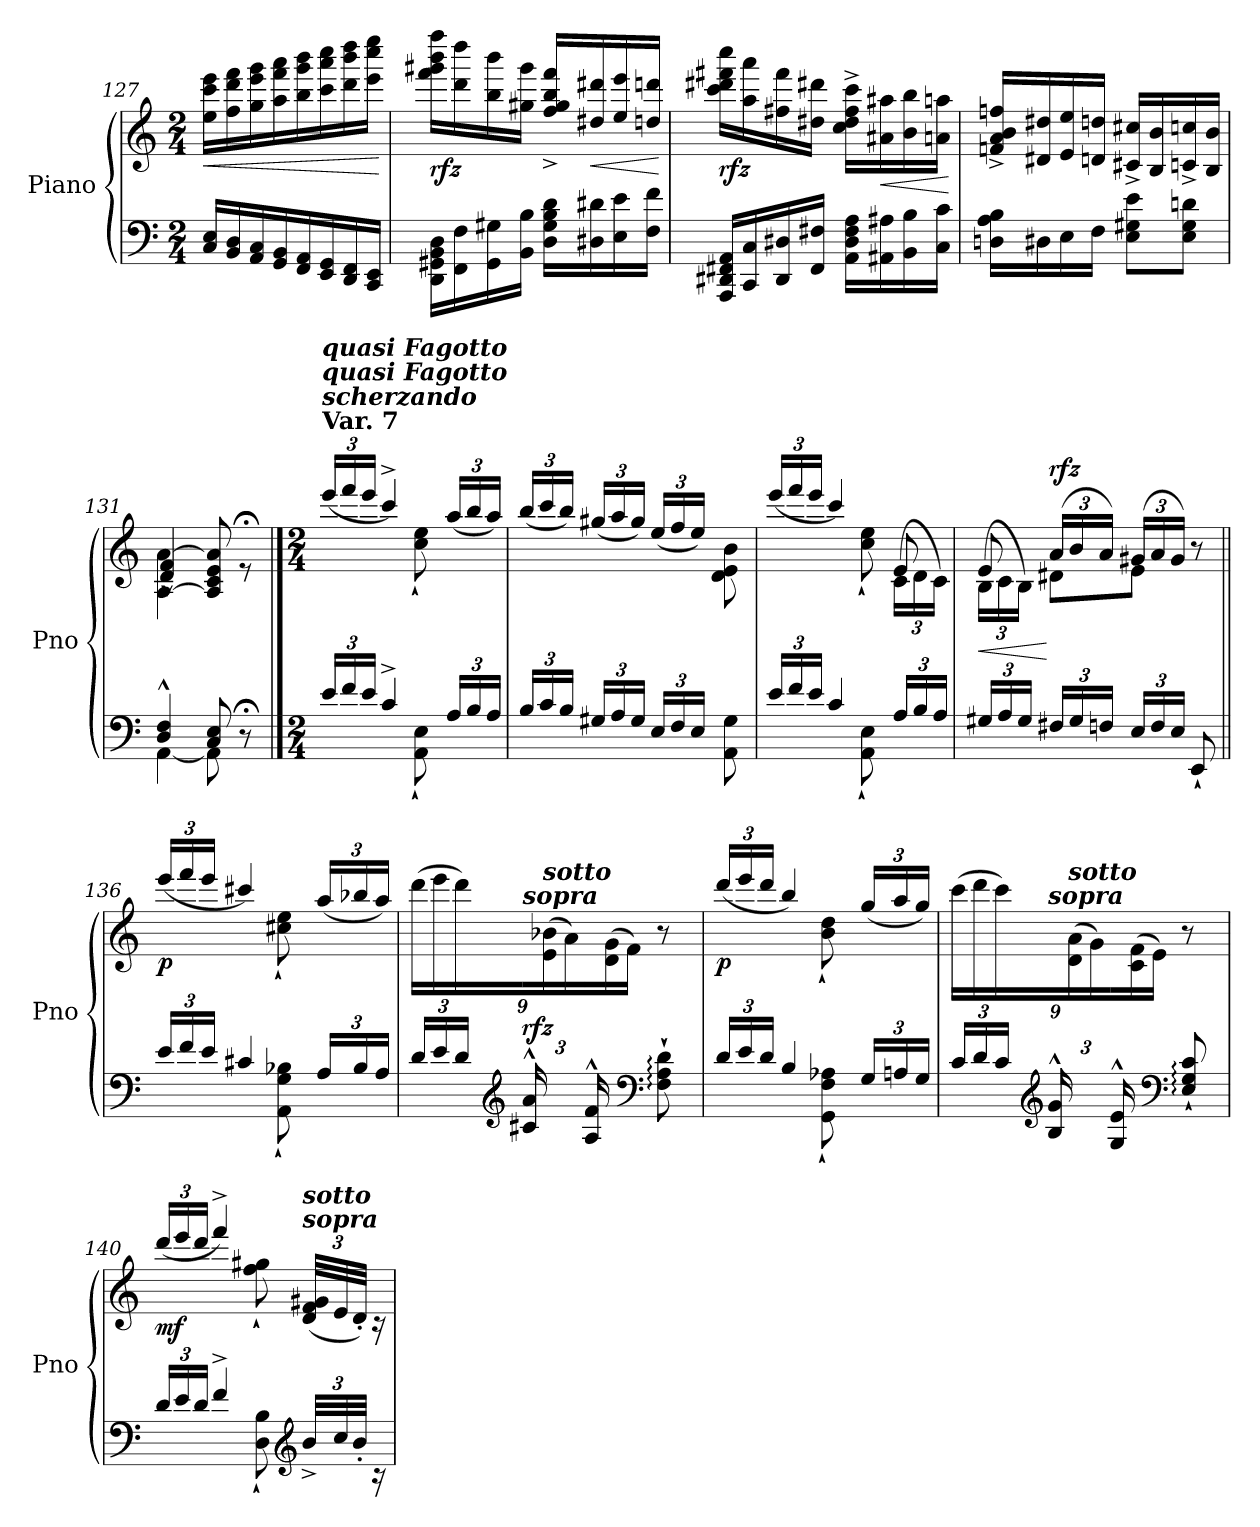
**kern	**kern	**dynam
*part1	*part1	*part1
*staff2	*staff1	*staff1/2
*I"Piano	*	*
*I'Pno	*	*
*clefF4	*clefG2	*
*k[]	*k[]	*
*M2/4	*M2/4	*
=127	=127	=127
!	!	!LO:HP:b
16C/ 16E/LL	16ee\ 16ccc\ 16eee\LL	<
16BB/ 16D/	16ff\ 16ddd\ 16fff\	.
16AA/ 16C/	16gg\ 16eee\ 16ggg\	.
16GG/ 16BB/	16aa\ 16fff\ 16aaa\	.
16FF/ 16AA/	16bb\ 16ggg\ 16bbb\	.
16EE/ 16GG/	16ccc\ 16aaa\ 16cccc\	.
16DD/ 16FF/	16ddd\ 16bbb\ 16dddd\	.
16CC/ 16EE/JJ	16eee\ 16cccc\ 16eeee\JJ	.
.	.	[
!!LO:LB:g=z
=128	=128	=128
!	!	!LO:DY:b
16DD\ 16GG#X\ 16BB\ 16D\LL	16fff\ 16ggg#X\ 16bbb\ 16ffff\LL	rfz
16FF\ 16F\	16ddd\ 16dddd\	.
16GG#\ 16G#X\	16bb\ 16bbb\	.
16BB\ 16B\JJ	16gg#X\ 16ggg#\JJ	.
16D\ 16G#\ 16B\ 16d\LL	16ff/^ 16gg#/^ 16bb/^ 16fff/^LL	.
!	!	!LO:HP:b
16D#X\ 16d#X\	16dd#X/ 16ddd#X/	<
16E\ 16e\	16ee/ 16eee/	.
16F\ 16f\JJ	16ddn/ 16dddn/JJ	.
.	.	[
=129	=129	=129
!	!	!LO:DY:b
16AAA/ 16DD#X/ 16FF#X/ 16AA/LL	16ccc\ 16ddd#X\ 16fff#X\ 16cccc\LL	rfz
16CC/ 16C/	16aa\ 16aaa\	.
16DD#/ 16D#X/	16ff#X\ 16fff#\	.
16FF#/ 16F#X/JJ	16dd#X\ 16ddd#X\JJ	.
16AA\ 16D#\ 16F#\ 16A\LL	16cc\^ 16dd#\^ 16ff#\^ 16ccc\^LL	.
!	!	!LO:HP:b
16AA#X\ 16A#X\	16a#X\ 16aa#X\	<
16BB\ 16B\	16b\ 16bb\	.
16C\ 16c\JJ	16an\ 16aan\JJ	.
.	.	[
=130	=130	=130
16Dn\ 16A\ 16B\LL	16fn/^ 16a/^ 16b/^ 16ffn/^LL	.
16D#X\	16d#X/ 16dd#X/	.
16E\	16e/ 16ee/	.
16F\JJ	16dn/ 16ddn/JJ	.
8E\ 8G#X\ 8e\L	16c#X/^ 16cc#X/^LL	.
.	16B/ 16b/	.
8E\ 8G#\ 8dn\J	16cn/^ 16ccn/^	.
.	16B/ 16b/JJ	.
=131	=131	=131
*^	*^	*
4D/^^ 4F/^^	[4AA\	[4A\ [4a\	4d/^^ 4f/^^	.
8C/ 8E/	8AA\]	8A/] 8c/ 8e/ 8a/]	4ryy	.
8r;<	8r;<yy	8r;<e	.	.
!!LO:LB:g=z	!!
==132	==132	==132	==132	==132
*M2/4	*	*M2/4	*	*
*Xbrackettup	*	*Xbrackettup	*	*
!	!	!LO:TX:a:B:t=Var. 7	!	!
!	!	!LO:TX:a:Bi:t=scherzando	!	!
!	!	!LO:TX:a:Bi:t=quasi Fagotto	!	!
!	!	!LO:TX:a:Bi:t=quasi Fagotto	!	!
24e/LL	8ryy	(>24eee/LL	8ryy	.
24f/	.	24fff/	.	.
24e/JJ	.	24eee/JJ	.	.
4c^/	8ryy	4ccc^/)	8ryy	.
.	8AA\` 8E\`	.	8cc\` 8ee\`	.
24A/LL	8ryy	(24aa/LL	8ryy	.
24B/	.	24bb/	.	.
24A/JJ	.	24aa/JJ)	.	.
*v	*v	*	*	*
*	*v	*v	*
=133	=133	=133
24B/LL	(24bb/LL	.
24c/	24ccc/	.
24B/JJ	24bb/JJ)	.
24G#X/LL	(24gg#X/LL	.
24A/	24aa/	.
24G#/JJ	24gg#/JJ)	.
24E/LL	(24ee/LL	.
24F/	24ff/	.
24E/JJ	24ee/JJ)	.
8AA\ 8G#\	8d\ 8e\ 8b\	.
=134	=134	=134
*^	*^	*
24e/LL	8ryy	(>24eee/LL	8ryy	.
24f/	.	24fff/	.	.
24e/JJ	.	24eee/JJ	.	.
4c/	8ryy	4ccc/)	8ryy	.
.	8AA\` 8E\`	.	8cc\` 8ee\`	.
24A/LL	8ryy	(24c\LL	8e/	.
24B/	.	24d\	.	.
24A/JJ	.	24c\JJ)	.	.
*v	*v	*	*	*
!!LO:LB:g=z	!!
=135	=135	=135	=135
!	!	!	!LO:HP:b
24G#X/LL	(24B\LL	8e/	<
24A/	24c\	.	.
24G#/JJ	24B\JJ)	.	.
!	!	!	!LO:DY:n=1:a
24F#X/LL	(24a/LL	8d#X\L	[ rfz
24G#/	24b/	.	.
24Fn/JJ	24a/JJ)	.	.
24E/LL	(24g#X/LL	8e\J	.
24F/	24a/	.	.
24E/JJ	24g#/JJ)	.	.
8EE`/	8r	8ryy	.
=136||	=136||	=136||	=136||
*^	*	*	*
!	!	!	!	!LO:DY:b
24e/LL	8ryy	(>24eee/LL	8ryy	p
24f/	.	24fff/	.	.
24e/JJ	.	24eee/JJ	.	.
4c#X/	8ryy	4ccc#X/)	8ryy	.
.	8AA\` 8G\` 8B-X\`	.	8cc#X\` 8ee\`	.
24A/LL	8ryy	(24aa/LL	8ryy	.
24B-/	.	24bb-X/	.	.
24A/JJ	.	24aa/JJ)	.	.
*	*	*v	*v	*
=137	=137	=137	=137
8ryy	24d/LL	(24ddd/LL	.
.	24e/	24eee/	.
.	24d/JJ	24ddd/JJ)	.
*clefG2	*	*	*
!	!	!LO:TX:a:Bi:t=sopra	!
!	!	!	!LO:DY:b
24c#X/^^ 24a/^^LL	8ryy	24ryy	rfz
!	!	!LO:TX:a:Bi:t=sotto	!
12ryy	.	(24e\ 24b-X\	.
.	.	24a\JJ)	.
24A/^^ 24f/^^LL	8ryy	24ryy	.
24%5ryy	.	(24d\ 24g\	.
.	.	24f\JJ)	.
*clefF4	*	*	*
.	8F\:` 8A\:` 8d\:`	8r	.
!!LO:PB:g=z
=138	=138	=138	=138
*	*	*^	*
!	!	!	!	!LO:DY:b
24d/LL	8ryy	(24ddd/LL	8ryy	p
24e/	.	24eee/	.	.
24d/JJ	.	24ddd/JJ	.	.
4B/	8ryy	4bb/)	8ryy	.
.	8GG\` 8F\` 8A-X\`	.	8b\` 8dd\`	.
24G/LL	8ryy	(24gg/LL	8ryy	.
24An/	.	24aa/	.	.
24G/JJ	.	24gg/JJ)	.	.
*	*	*v	*v	*
=139	=139	=139	=139
8ryy	24c/LL	(24ccc/LL	.
.	24d/	24ddd/	.
.	24c/JJ	24ccc/JJ)	.
*clefG2	*	*	*
!	!	!LO:TX:a:Bi:t=sopra	!
24B/^^ 24g/^^LL	8ryy	24ryy	.
!	!	!LO:TX:a:Bi:t=sotto	!
12ryy	.	(24d\ 24a\	.
.	.	24g\JJ)	.
24G/^^ 24e/^^LL	8ryy	24ryy	.
24%5ryy	.	(24c\ 24f\	.
.	.	24e\JJ)	.
*clefF4	*	*	*
.	8E/:` 8G/:` 8c/:`	8r	.
=140	=140	=140	=140
*	*	*^	*
!	!	!	!	!LO:DY:b
24d/LL	8ryy	(24ddd/LL	8ryy	mf
24e/	.	24eee/	.	.
24d/JJ	.	24ddd/JJ	.	.
4f^/	8ryy	4fff^/)	8ryy	.
.	8D\` 8B\`	.	8ff\` 8gg#X\`	.
*clefG2	*	*	*	*
!	!	!LO:TX:a:Bi:t=sopra	!	!
!	!	!LO:TX:a:Bi:t=sotto	!	!
48b^/LLL	8ryy	(48d/ 48f/ 48g#X/LLL	8ryy	.
48cc/	.	48e/	.	.
48b'/JJJ	.	48d'/JJJ)	.	.
16rc	.	16rc	.	.
*v	*v	*	*	*
*	*v	*v	*
=	=	=
*-	*-	*-
